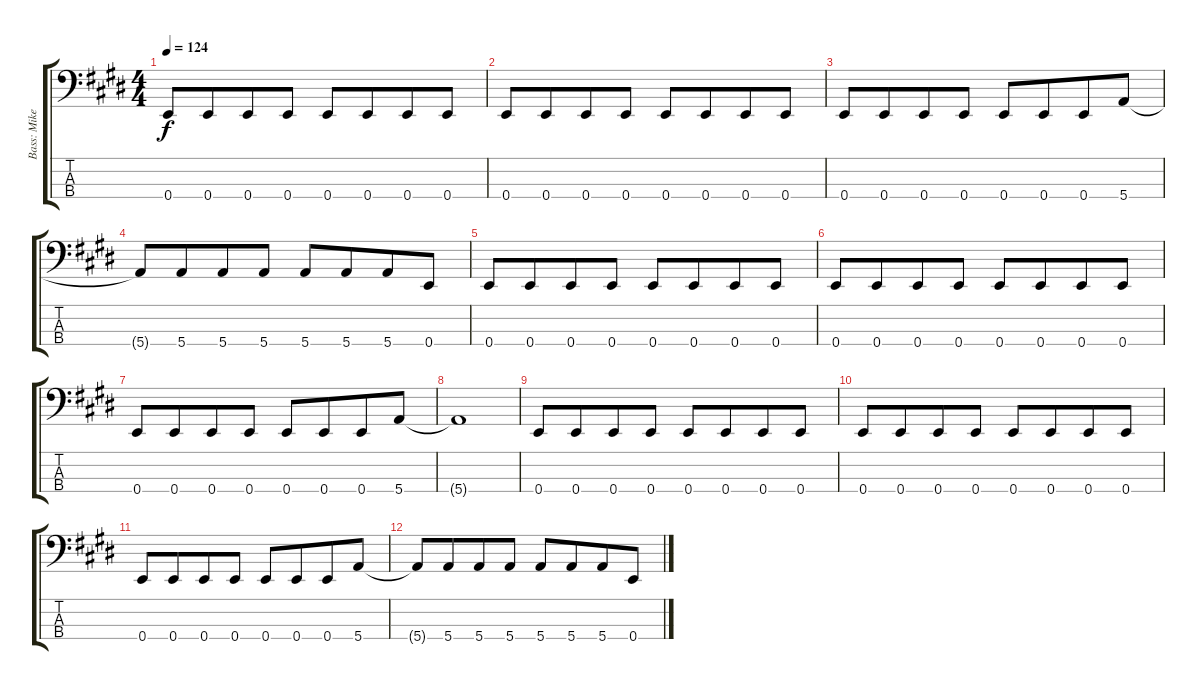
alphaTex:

\track ("Bass: Mike" "Bass: Mike") {instrument electricbassfinger}
\staff {score tabs}
\tuning (G2 D2 A1 E1) {hide}
\ts (4 4)
\tempo 124
\clef f4
\ks e
0.4.8{dy f} 0.4.8{beam merge} 0.4.8 0.4.8 0.4.8 0.4.8{beam merge} 0.4.8 0.4.8 |
0.4.8 0.4.8{beam merge} 0.4.8 0.4.8 0.4.8 0.4.8{beam merge} 0.4.8 0.4.8 |
0.4.8 0.4.8{beam merge} 0.4.8 0.4.8 0.4.8 0.4.8{beam merge} 0.4.8 5.4.8 |
5.4{t}.8 5.4.8{beam merge} 5.4.8 5.4.8 5.4.8 5.4.8{beam merge} 5.4.8 0.4.8 |
0.4.8 0.4.8{beam merge} 0.4.8 0.4.8 0.4.8 0.4.8{beam merge} 0.4.8 0.4.8 |
0.4.8 0.4.8{beam merge} 0.4.8 0.4.8 0.4.8 0.4.8{beam merge} 0.4.8 0.4.8 |
0.4.8 0.4.8{beam merge} 0.4.8 0.4.8 0.4.8 0.4.8{beam merge} 0.4.8 5.4.8 |
5.4{t}.1 |
0.4.8 0.4.8{beam merge} 0.4.8 0.4.8 0.4.8 0.4.8{beam merge} 0.4.8 0.4.8 |
0.4.8 0.4.8{beam merge} 0.4.8 0.4.8 0.4.8 0.4.8{beam merge} 0.4.8 0.4.8 |
0.4.8 0.4.8{beam merge} 0.4.8 0.4.8 0.4.8 0.4.8{beam merge} 0.4.8 5.4.8 |
5.4{t}.8 5.4.8{beam merge} 5.4.8 5.4.8 5.4.8 5.4.8{beam merge} 5.4.8 0.4.8
